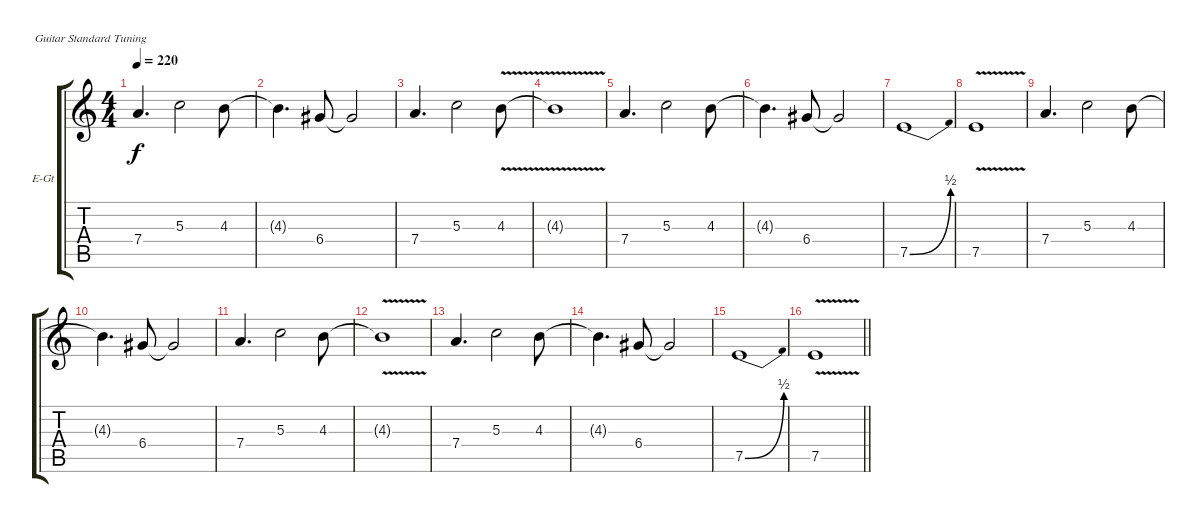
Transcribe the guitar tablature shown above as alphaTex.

\bracketExtendMode groupsimilarinstruments
\firstSystemTrackNameOrientation horizontal
\otherSystemsTrackNameOrientation horizontal
\track ("Wolf Hoffmann" "E-Gt") {instrument distortionguitar}
\staff {score tabs}
\tuning (E4 B3 G3 D3 A2 E2)
\ts (4 4)
\tempo 220
\clef g2
\ks c
7.4.4{d dy f} 5.3.2 4.3.8 |
4.3{t}.4{d} 6.4.8 6.4{t}.2 |
7.4.4{d} 5.3.2 4.3{v}.8 |
4.3{v t}.1 |
7.4.4{d} 5.3.2 4.3.8 |
4.3{t}.4{d} 6.4.8 6.4{t}.2 |
7.5{be (bend 0 0 60 2)}.1 |
7.5{v}.1 |
7.4.4{d} 5.3.2 4.3.8 |
4.3{t}.4{d} 6.4.8 6.4{t}.2 |
7.4.4{d} 5.3.2 4.3.8 |
4.3{v t}.1 |
7.4.4{d} 5.3.2 4.3.8 |
4.3{t}.4{d} 6.4.8 6.4{t}.2 |
7.5{be (bend 0 0 60 2)}.1 |
\barLineRight lightlight
7.5{v}.1
